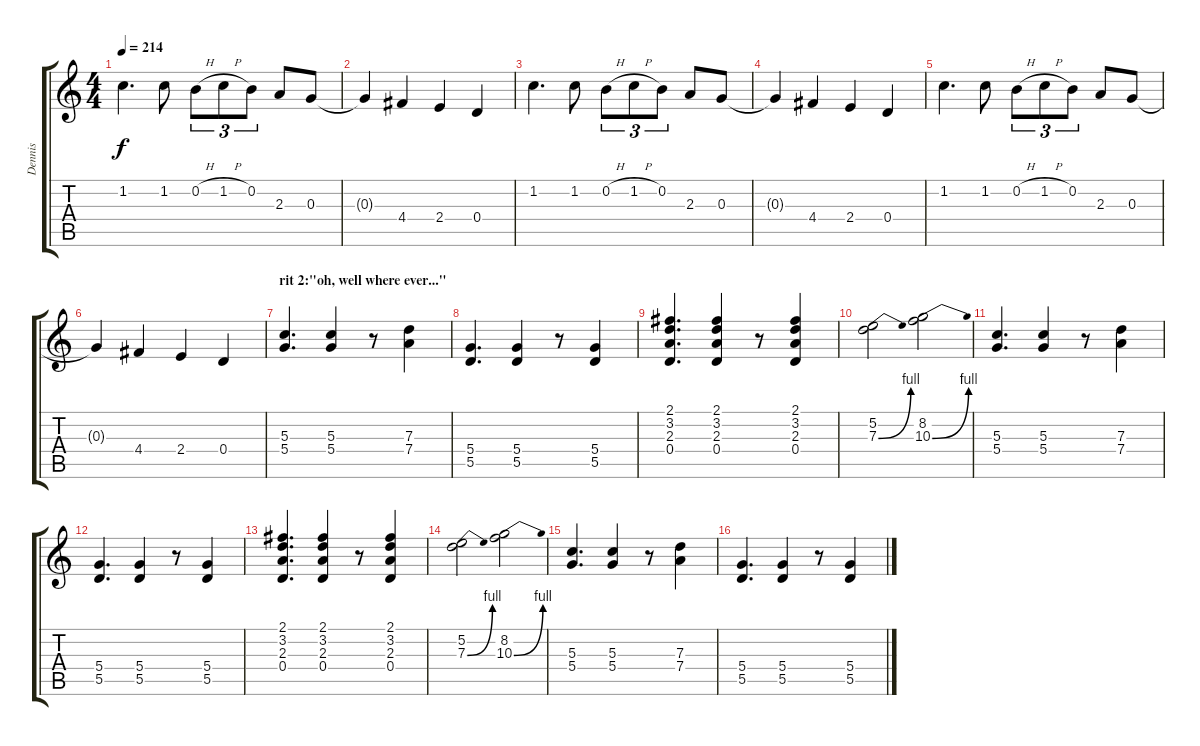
\track ("Dennis" "Dennis") {instrument distortionguitar}
\staff {score tabs}
\tuning (E4 B3 G3 D3 A2 E2) {hide}
\ts (4 4)
\tempo 214
\clef g2
\ks c
1.2.4{d dy f} 1.2.8 0.2{h}.8{tu (3 2)} 1.2{h}.8{tu (3 2)} 0.2.8{tu (3 2)} 2.3.8 0.3.8 |
0.3{t}.4 4.4.4 2.4.4 0.4.4 |
1.2.4{d} 1.2.8 0.2{h}.8{tu (3 2)} 1.2{h}.8{tu (3 2)} 0.2.8{tu (3 2)} 2.3.8 0.3.8 |
0.3{t}.4 4.4.4 2.4.4 0.4.4 |
1.2.4{d} 1.2.8 0.2{h}.8{tu (3 2)} 1.2{h}.8{tu (3 2)} 0.2.8{tu (3 2)} 2.3.8 0.3.8 |
0.3{t}.4 4.4.4 2.4.4 0.4.4 |
\section ("" "rit 2:\"oh, well where ever...\"")
(5.3 5.4).4{d} (5.3 5.4).4 r.8 (7.3 7.4).4 |
(5.4 5.5).4{d} (5.4 5.5).4 r.8 (5.4 5.5).4 |
(2.1 3.2 2.3 0.4).4{d} (2.1 3.2 2.3 0.4).4 r.8 (2.1 3.2 2.3 0.4).4 |
(5.2 7.3{be (bend 0 0 60 4)}).2 (8.2 10.3{be (bend 0 0 60 4)}).2 |
(5.3 5.4).4{d} (5.3 5.4).4 r.8 (7.3 7.4).4 |
(5.4 5.5).4{d} (5.4 5.5).4 r.8 (5.4 5.5).4 |
(2.1 3.2 2.3 0.4).4{d} (2.1 3.2 2.3 0.4).4 r.8 (2.1 3.2 2.3 0.4).4 |
(5.2 7.3{be (bend 0 0 60 4)}).2 (8.2 10.3{be (bend 0 0 60 4)}).2 |
(5.3 5.4).4{d} (5.3 5.4).4 r.8 (7.3 7.4).4 |
(5.4 5.5).4{d} (5.4 5.5).4 r.8 (5.4 5.5).4
